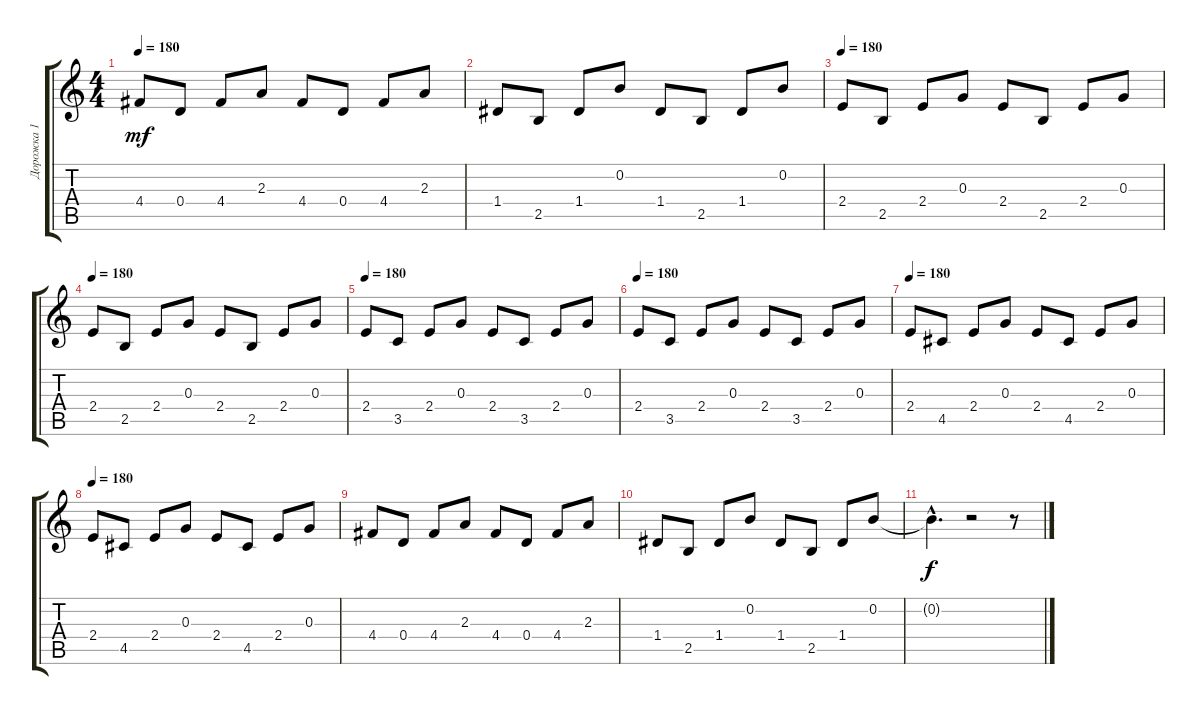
\track ("Дорожка 1" "Дорожка 1") {instrument electricguitarclean}
\staff {score tabs}
\tuning (E4 B3 G3 D3 A2 E2) {hide}
\ts (4 4)
\tempo 180
\clef g2
\ks c
4.4.8{dy mf} 0.4.8 4.4.8 2.3.8 4.4.8 0.4.8 4.4.8 2.3.8 |
1.4.8 2.5.8 1.4.8 0.2.8 1.4.8 2.5.8 1.4.8 0.2.8 |
\tempo 180
2.4.8 2.5.8 2.4.8 0.3.8 2.4.8 2.5.8 2.4.8 0.3.8 |
\tempo 180
2.4.8 2.5.8 2.4.8 0.3.8 2.4.8 2.5.8 2.4.8 0.3.8 |
\tempo 180
2.4.8 3.5.8 2.4.8 0.3.8 2.4.8 3.5.8 2.4.8 0.3.8 |
\tempo 180
2.4.8 3.5.8 2.4.8 0.3.8 2.4.8 3.5.8 2.4.8 0.3.8 |
\tempo 180
2.4.8 4.5.8 2.4.8 0.3.8 2.4.8 4.5.8 2.4.8 0.3.8 |
\tempo 180
2.4.8 4.5.8 2.4.8 0.3.8 2.4.8 4.5.8 2.4.8 0.3.8 |
4.4.8 0.4.8 4.4.8 2.3.8 4.4.8 0.4.8 4.4.8 2.3.8 |
1.4.8 2.5.8 1.4.8 0.2.8 1.4.8 2.5.8 1.4.8 0.2.8 |
0.2{hac t}.4{d dy f} r.2 r.8
